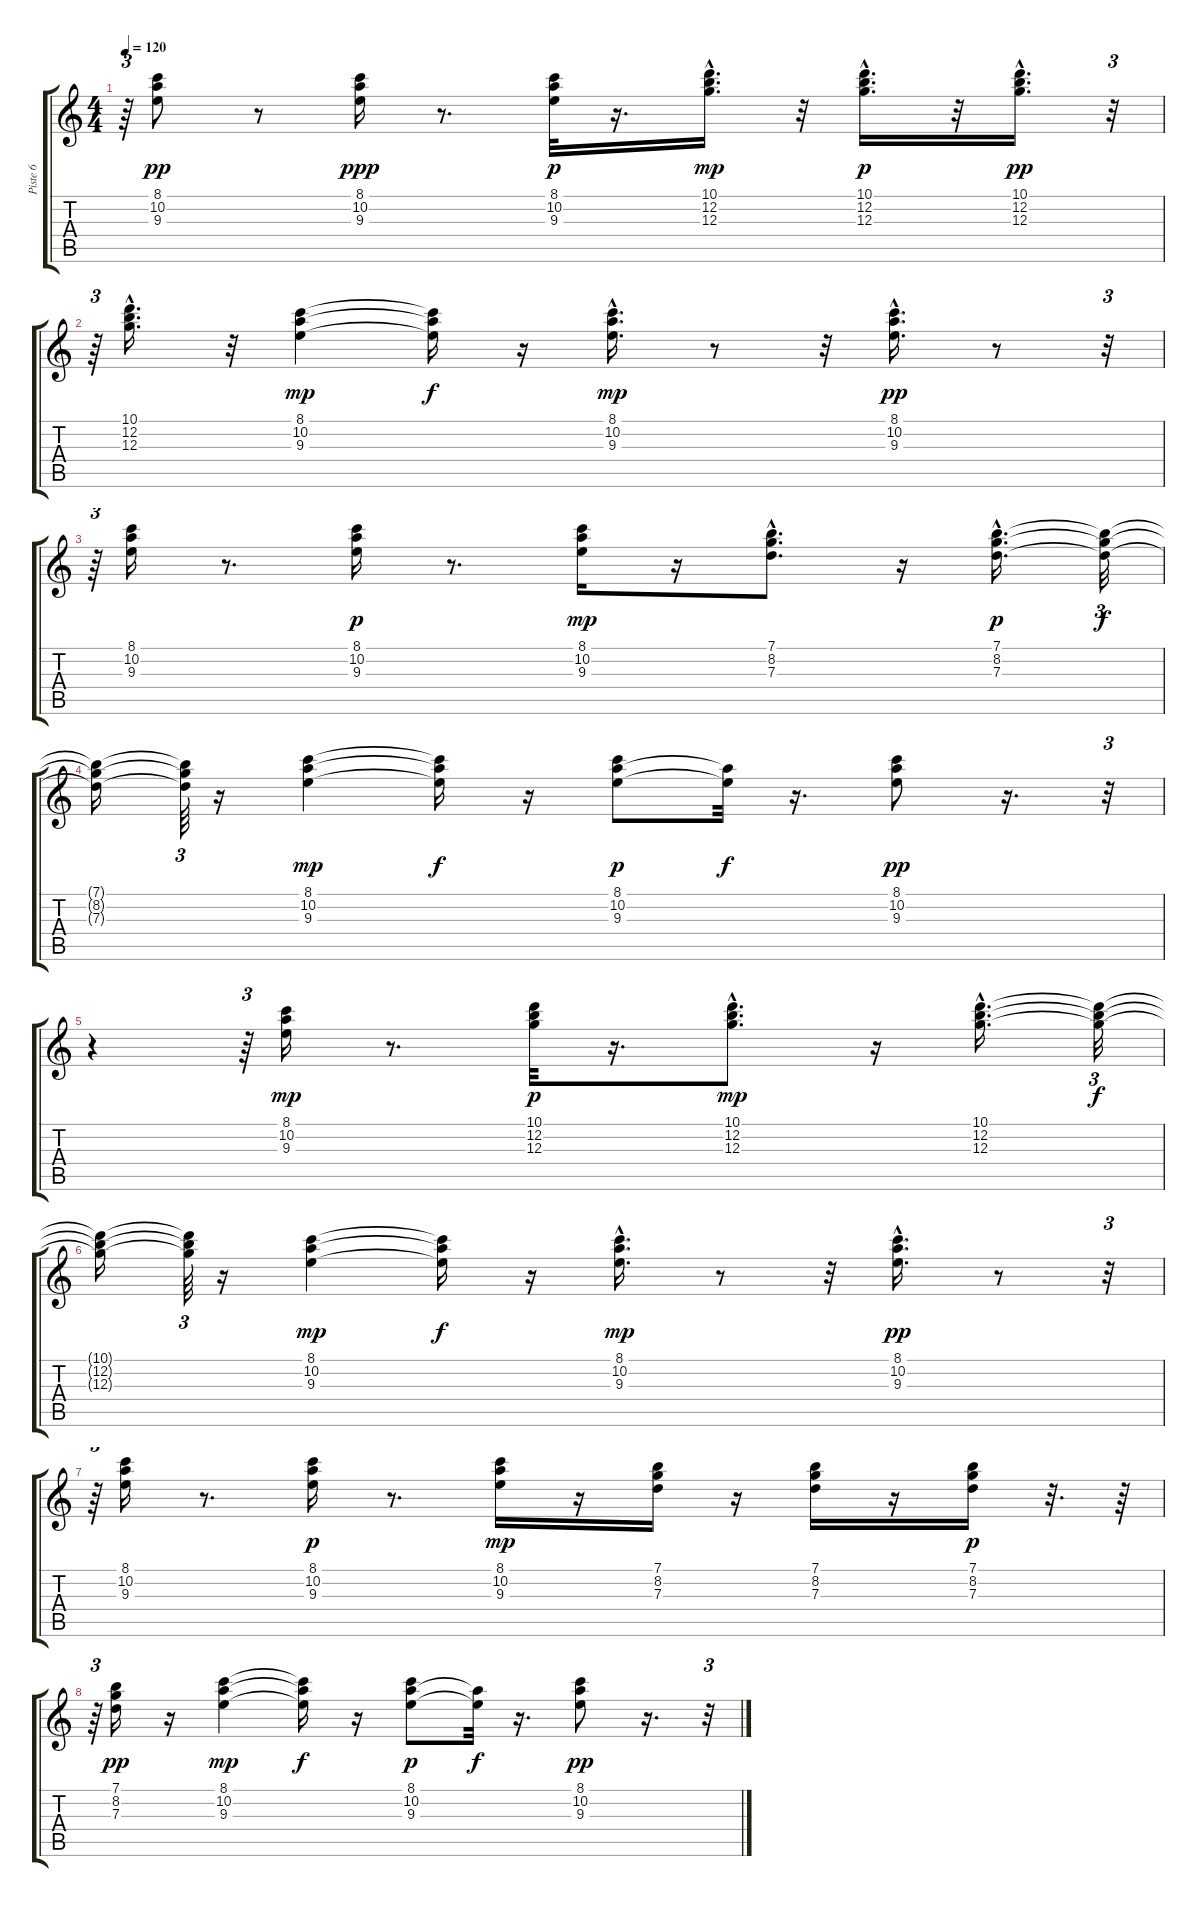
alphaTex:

\track ("Piste 6" "Piste 6") {instrument electricbassfinger}
\staff {score tabs}
\tuning (E4 B3 G3 D3 A2 E2) {hide}
\ts (4 4)
\tempo 120
\clef g2
\ks c
r.64{tu (3 2) dy pp} (8.1 10.2 9.3).8 r.8 (8.1 10.2 9.3).16{dy ppp} r.8{d} (8.1 10.2 9.3).32{dy p} r.16{d} (10.1{hac} 12.2{hac} 12.3{hac}).16{d dy mp} r.32 (10.1{hac} 12.2{hac} 12.3{hac}).16{d dy p} r.32 (10.1{hac} 12.2{hac} 12.3{hac}).16{d dy pp} r.32{tu (3 2)} |
r.64{tu (3 2)} (10.1{hac} 12.2{hac} 12.3{hac}).16{d} r.32 (8.1 10.2 9.3).4{dy mp} (8.1{t} 10.2{t} 9.3{t}).16{dy f} r.16 (8.1{hac} 10.2{hac} 9.3{hac}).16{d dy mp} r.8 r.32 (8.1{hac} 10.2{hac} 9.3{hac}).16{d dy pp} r.8 r.32{tu (3 2)} |
r.64{tu (3 2)} (8.1 10.2 9.3).16 r.8{d} (8.1 10.2 9.3).16{dy p} r.8{d} (8.1 10.2 9.3).16{dy mp} r.16 (7.1{hac} 8.2{hac} 7.3{hac}).8{d} r.16 (7.1{hac} 8.2{hac} 7.3{hac}).16{d dy p} (7.1{t} 8.2{t} 7.3{t}).32{tu (3 2) dy f} |
(7.1{t} 8.2{t} 7.3{t}).16 (7.1{t} 8.2{t} 7.3{t}).64{tu (3 2)} r.16 (8.1 10.2 9.3).4{dy mp} (8.1{t} 10.2{t} 9.3{t}).16{dy f} r.16 (8.1 10.2 9.3).8{dy p} (10.2{t} 9.3{t}).32{dy f} r.16{d} (8.1 10.2 9.3).8{dy pp} r.16{d} r.32{tu (3 2)} |
r.4 r.64{tu (3 2)} (8.1 10.2 9.3).16{dy mp} r.8{d} (10.1 12.2 12.3).32{dy p} r.16{d} (10.1{hac} 12.2{hac} 12.3{hac}).8{d dy mp} r.16 (10.1{hac} 12.2{hac} 12.3{hac}).16{d} (10.1{t} 12.2{t} 12.3{t}).32{tu (3 2) dy f} |
(10.1{t} 12.2{t} 12.3{t}).16 (10.1{t} 12.2{t} 12.3{t}).64{tu (3 2)} r.16 (8.1 10.2 9.3).4{dy mp} (8.1{t} 10.2{t} 9.3{t}).16{dy f} r.16 (8.1{hac} 10.2{hac} 9.3{hac}).16{d dy mp} r.8 r.32 (8.1{hac} 10.2{hac} 9.3{hac}).16{d dy pp} r.8 r.32{tu (3 2)} |
r.64{tu (3 2)} (8.1 10.2 9.3).16 r.8{d} (8.1 10.2 9.3).16{dy p} r.8{d} (8.1 10.2 9.3).16{dy mp} r.16 (7.1 8.2 7.3).16 r.16 (7.1 8.2 7.3).16 r.16 (7.1 8.2 7.3).16{dy p} r.32{d} r.64 |
r.64{tu (3 2)} (7.1 8.2 7.3).16{dy pp} r.16 (8.1 10.2 9.3).4{dy mp} (8.1{t} 10.2{t} 9.3{t}).16{dy f} r.16 (8.1 10.2 9.3).8{dy p} (10.2{t} 9.3{t}).32{dy f} r.16{d} (8.1 10.2 9.3).8{dy pp} r.16{d} r.32{tu (3 2)}
